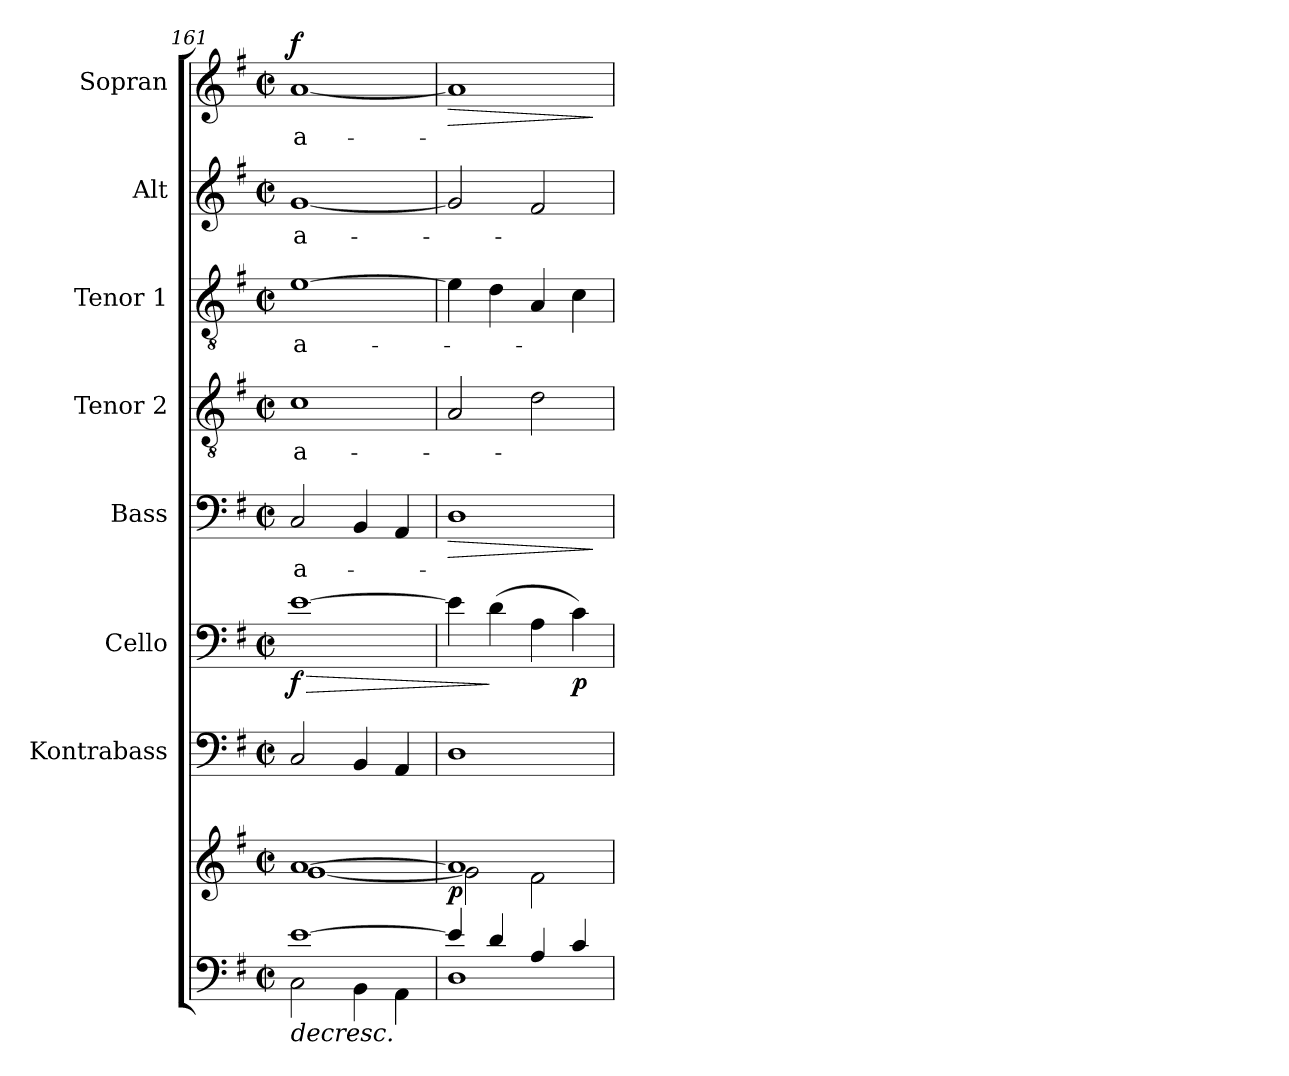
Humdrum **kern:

**kern	**kern	**dynam	**kern	**kern	**dynam	**kern	**text	**dynam	**kern	**text	**kern	**text	**kern	**text	**kern	**text	**dynam
*part8	*part8	*part8	*part7	*part6	*part6	*part5	*part5	*part5	*part4	*part4	*part3	*part3	*part2	*part2	*part1	*part1	*part1
*staff9	*staff8	*staff8/9	*staff7	*staff6	*staff6	*staff5	*staff5	*staff5	*staff4	*staff4	*staff3	*staff3	*staff2	*staff2	*staff1	*staff1	*staff1
*	*	*	*I"Kontrabass	*I"Cello	*	*I"Bass	*	*	*I"Tenor 2	*	*I"Tenor 1	*	*I"Alt	*	*I"Sopran	*	*
*	*	*	*I'Kb.	*	*	*I'B.	*	*	*I'T. 2	*	*I'T. 1	*	*I'A.	*	*I'S.	*	*
*clefF4	*clefG2	*	*clefF4	*clefF4	*	*clefF4	*	*	*clefGv2	*	*clefGv2	*	*clefG2	*	*clefG2	*	*
*	*	*	*ITrd7c12	*	*	*	*	*	*	*	*	*	*	*	*	*	*
*k[f#]	*k[f#]	*	*k[f#]	*k[f#]	*	*k[f#]	*	*	*k[f#]	*	*k[f#]	*	*k[f#]	*	*k[f#]	*	*
*G:	*G:	*	*G:	*G:	*	*G:	*	*	*G:	*	*G:	*	*G:	*	*G:	*	*
*M2/2	*M2/2	*	*M2/2	*M2/2	*	*M2/2	*	*	*M2/2	*	*M2/2	*	*M2/2	*	*M2/2	*	*
*met(c|)	*met(c|)	*	*met(c|)	*met(c|)	*	*met(c|)	*	*	*met(c|)	*	*met(c|)	*	*met(c|)	*	*met(c|)	*	*
=161	=161	=161	=161	=161	=161	=161	=161	=161	=161	=161	=161	=161	=161	=161	=161	=161	=161
!	!	!LO:HP:b=2	!	!	!LO:HP:b	!	!LO:LY:b	!	!	!LO:LY:b	!	!LO:LY:b	!	!LO:LY:b	!	!LO:LY:b	!
*^	*^	*	*	*	*	*	*	*	*	*	*	*	*	*	*	*	*
!	!	!	!	!	!	!	!LO:DY:n=1:b	!	!	!	!	!	!	!	!	!	!	!	!LO:DY:a
[>1e	2C\	[>1a	[<1g	>	2CC/	[1e	> f	2C/	a-	.	1c	a-	[1e	a-	[1g	a-	[1a	a-	f
.	4BB\	.	.	.	4BBB/	.	.	4BB/	.	.	.	.	.	.	.	.	.	.	.
.	4AA\	.	.	.	4AAA/	.	.	4AA/	.	.	.	.	.	.	.	.	.	.	.
=162	=162	=162	=162	=162	=162	=162	=162	=162	=162	=162	=162	=162	=162	=162	=162	=162	=162	=162	=162
!	!	!	!	!LO:DY:b	!	!	!	!	!	!LO:HP:b	!	!	!	!	!	!	!	!	!LO:HP:b
4e/]	1D	1a]	2g\]	p	1DD	4e\]	.	1D	.	>	2A/	.	4e\]	.	2g/]	.	1a]	.	>
4d/	.	.	.	.	.	(>4d\	]	.	.	.	.	.	4d\	.	.	.	.	.	.
4A/	.	.	2f#\	]	.	4A\	.	.	.	.	2d\	.	4A/	.	2f#/	.	.	.	.
!	!	!	!	!	!	!	!LO:DY:b	!	!	!	!	!	!	!	!	!	!	!	!
4c/	.	.	.	.	.	4c\)	p	.	.	.	.	.	4c\	.	.	.	.	.	.
*v	*v	*	*	*	*	*	*	*	*	*	*	*	*	*	*	*	*	*	*
*	*v	*v	*	*	*	*	*	*	*	*	*	*	*	*	*	*	*	*
.	.	.	.	.	.	.	.	]	.	.	.	.	.	.	.	.	]
=	=	=	=	=	=	=	=	=	=	=	=	=	=	=	=	=	=
*-	*-	*-	*-	*-	*-	*-	*-	*-	*-	*-	*-	*-	*-	*-	*-	*-	*-
